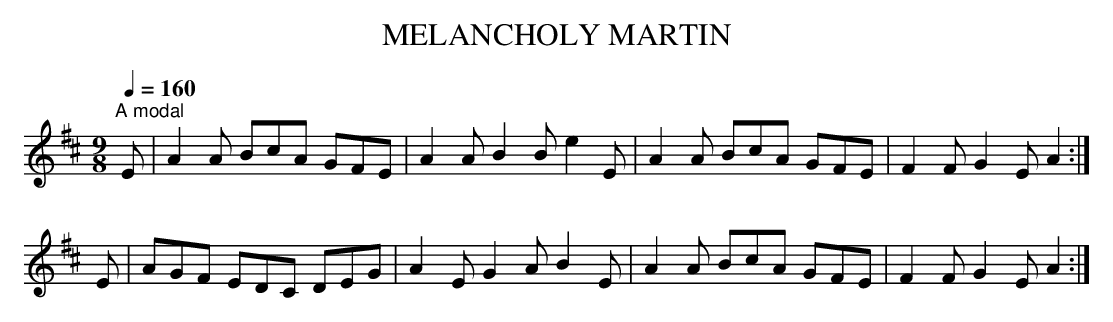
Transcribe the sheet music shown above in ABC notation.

X:1
T:MELANCHOLY MARTIN
Q:1/4=160
M:9/8
L:1/8
K:D
"^A modal"
E|A2A BcA GFE|A2A B2B e2E|A2A BcA GFE|F2F G2E A2:|
E|AGF EDC DEG|A2E G2A B2E|A2A BcA GFE|F2F G2E A2:|
